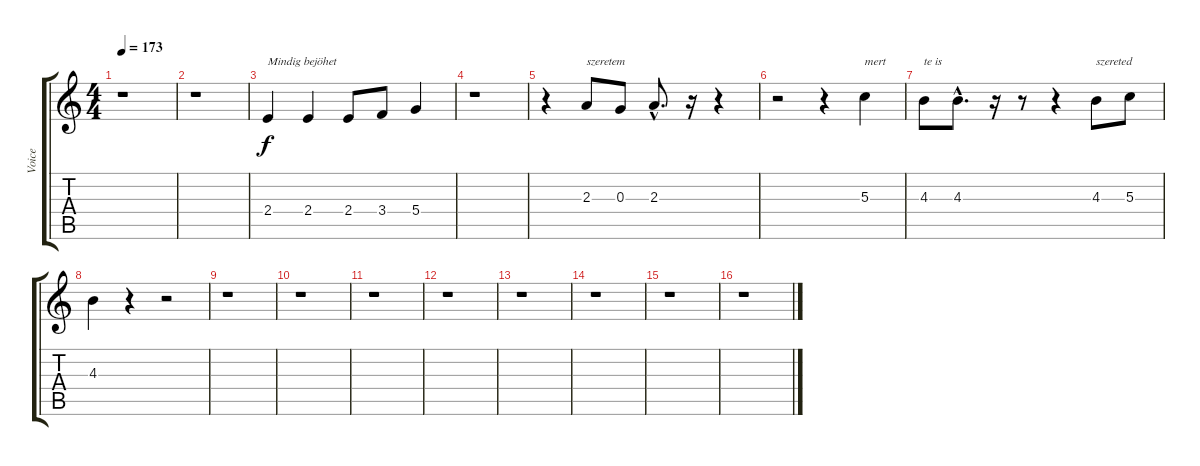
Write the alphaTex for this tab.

\track ("Voice" "Voice") {instrument contrabass}
\staff {score tabs}
\tuning (E4 B3 G3 D3 A2 E2) {hide}
\ts (4 4)
\tempo 173
\clef g2
\ks c
r.1{dy f} |
r.1 |
2.4.4{txt "Mindig bejöhet"} 2.4.4 2.4.8 3.4.8 5.4.4 |
r.1 |
r.4 2.3.8{txt "szeretem"} 0.3.8 2.3{hac}.8{d} r.16 r.4 |
r.2 r.4 5.3.4{txt "mert"} |
4.3.8{txt "te is"} 4.3{hac}.8{d} r.16 r.8 r.4 4.3.8{txt "szereted"} 5.3.8 |
4.3.4 r.4 r.2 |
r.1 |
r.1 |
r.1 |
r.1 |
r.1 |
r.1 |
r.1 |
r.1
